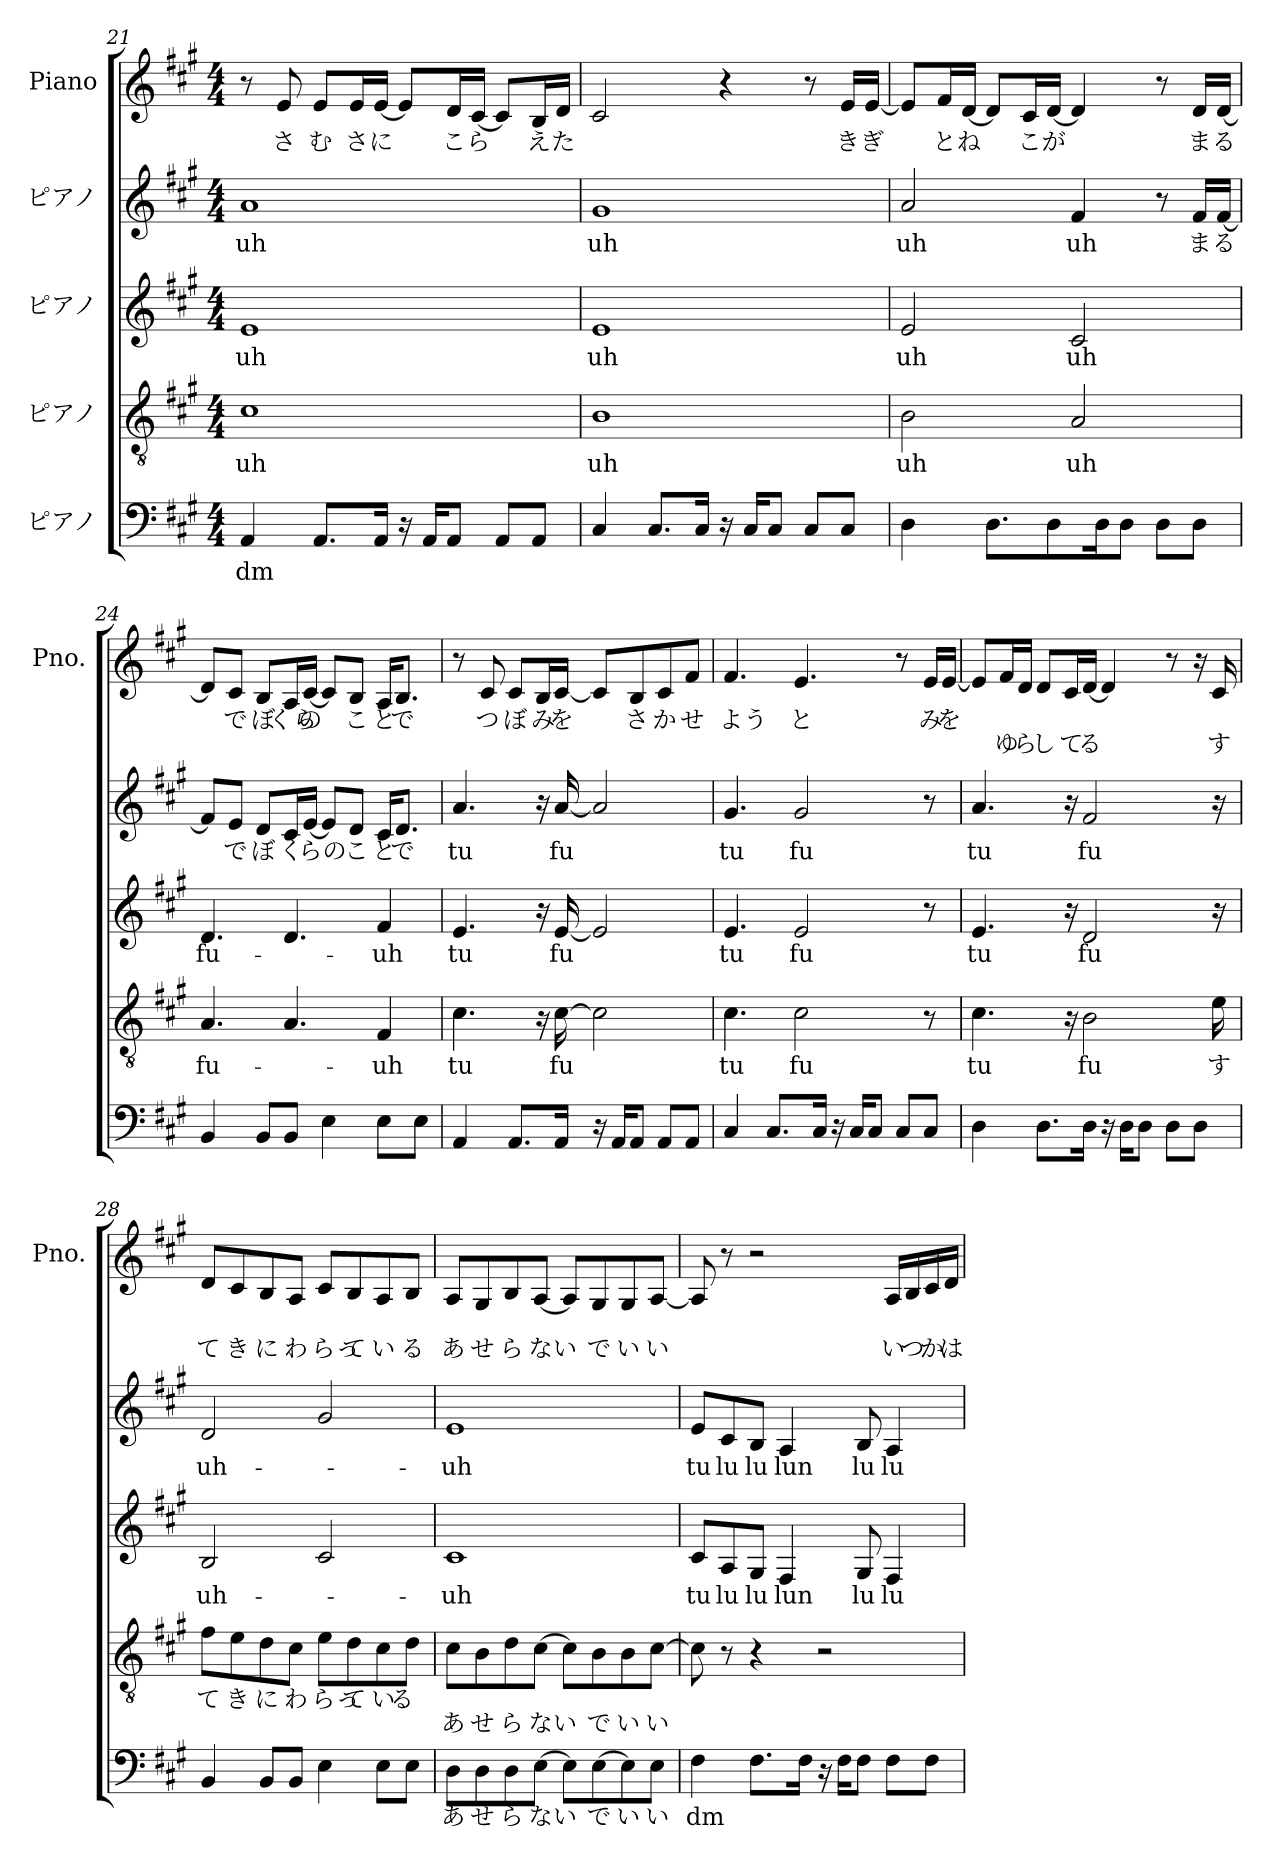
**kern	**text	**kern	**text	**text	**kern	**text	**kern	**text	**kern	**text	**text
*part5	*part5	*part4	*part4	*part4	*part3	*part3	*part2	*part2	*part1	*part1	*part1
*staff5	*staff5	*staff4	*staff4	*staff4	*staff3	*staff3	*staff2	*staff2	*staff1	*staff1	*staff1
*I"ピアノ	*	*I"ピアノ	*	*	*I"ピアノ	*	*I"ピアノ	*	*I"Piano	*	*
*	*	*	*	*	*	*	*	*	*I'Pno.	*	*
*clefF4	*	*clefGv2	*	*	*clefG2	*	*clefG2	*	*clefG2	*	*
*k[f#c#g#]	*	*k[f#c#g#]	*	*	*k[f#c#g#]	*	*k[f#c#g#]	*	*k[f#c#g#]	*	*
*M4/4	*	*M4/4	*	*	*M4/4	*	*M4/4	*	*M4/4	*	*
=21	=21	=21	=21	=21	=21	=21	=21	=21	=21	=21	=21
4AA	dm	1c#	uh	.	1e	uh	1a	uh	8r	.	.
.	.	.	.	.	.	.	.	.	8e	さ	.
8.AAL	.	.	.	.	.	.	.	.	8eL	む	.
.	.	.	.	.	.	.	.	.	16eL	さ	.
16AAJk	.	.	.	.	.	.	.	.	[16eJJ	に	.
16r	.	.	.	.	.	.	.	.	8eL]	.	.
16AAKL	.	.	.	.	.	.	.	.	.	.	.
8AAJ	.	.	.	.	.	.	.	.	16dL	こ	.
.	.	.	.	.	.	.	.	.	[16c#JJ	ら	.
8AAL	.	.	.	.	.	.	.	.	8c#L]	.	.
8AAJ	.	.	.	.	.	.	.	.	16BL	え	.
.	.	.	.	.	.	.	.	.	16dJJ	た	.
=22	=22	=22	=22	=22	=22	=22	=22	=22	=22	=22	=22
4C#	.	1B	uh	.	1e	uh	1g#	uh	2c#	.	.
8.C#L	.	.	.	.	.	.	.	.	.	.	.
16C#Jk	.	.	.	.	.	.	.	.	.	.	.
16r	.	.	.	.	.	.	.	.	4r	.	.
16C#KL	.	.	.	.	.	.	.	.	.	.	.
8C#J	.	.	.	.	.	.	.	.	.	.	.
8C#L	.	.	.	.	.	.	.	.	8r	.	.
8C#J	.	.	.	.	.	.	.	.	16eLL	き	.
.	.	.	.	.	.	.	.	.	[16eJJ	ぎ	.
=23	=23	=23	=23	=23	=23	=23	=23	=23	=23	=23	=23
4D	.	2B	uh	.	2e	uh	2a	uh	8eL]	.	.
.	.	.	.	.	.	.	.	.	16f#L	と	.
.	.	.	.	.	.	.	.	.	[16dJJ	ね	.
8.DL	.	.	.	.	.	.	.	.	8dL]	.	.
.	.	.	.	.	.	.	.	.	16c#L	こ	.
8D	.	.	.	.	.	.	.	.	[16dJJ	が	.
.	.	2A	uh	.	2c#	uh	4f#	uh	4d]	.	.
16DK	.	.	.	.	.	.	.	.	.	.	.
8DJ	.	.	.	.	.	.	.	.	.	.	.
8DL	.	.	.	.	.	.	8r	.	8r	.	.
8DJ	.	.	.	.	.	.	16f#LL	ま	16dLL	ま	.
.	.	.	.	.	.	.	[16f#JJ	る	[16dJJ	る	.
=24	=24	=24	=24	=24	=24	=24	=24	=24	=24	=24	=24
4BB	.	4.A	fu-	.	4.d	fu-	8f#L]	.	8dL]	.	.
.	.	.	.	.	.	.	8eJ	で	8c#J	で	.
8BBL	.	.	.	.	.	.	8dL	ぼ	8BL	ぼ	.
8BBJ	.	4.A	.	.	4.d	.	16c#L	く	16AL	くら	.
.	.	.	.	.	.	.	[16eJJ	らの	[16c#JJ	の	.
4E	.	.	.	.	.	.	8eL]	.	8c#L]	.	.
.	.	.	.	.	.	.	8dJ	こ	8BJ	こ	.
8EL	.	4F#	-uh	.	4f#	-uh	16c#KL	と	16AKL	と	.
.	.	.	.	.	.	.	8.dJ	で	8.BJ	で	.
8EJ	.	.	.	.	.	.	.	.	.	.	.
=25	=25	=25	=25	=25	=25	=25	=25	=25	=25	=25	=25
4AA	.	4.c#	tu	.	4.e	tu	4.a	tu	8r	.	.
.	.	.	.	.	.	.	.	.	8c#	つ	.
8.AAL	.	.	.	.	.	.	.	.	8c#L	ぼ	.
.	.	16r	.	.	16r	.	16r	.	16BL	み	.
16AAJk	.	[16c#	fu	.	[16e	fu	[16a	fu	[16c#JJ	を	.
16r	.	2c#]	.	.	2e]	.	2a]	.	8c#L]	.	.
16AAKL	.	.	.	.	.	.	.	.	.	.	.
8AAJ	.	.	.	.	.	.	.	.	8B	さ	.
8AAL	.	.	.	.	.	.	.	.	8c#	か	.
8AAJ	.	.	.	.	.	.	.	.	8f#J	せ	.
=26	=26	=26	=26	=26	=26	=26	=26	=26	=26	=26	=26
4C#	.	4.c#	tu	.	4.e	tu	4.g#	tu	4.f#	よう	.
8.C#L	.	.	.	.	.	.	.	.	.	.	.
.	.	2c#	fu	.	2e	fu	2g#	fu	4.e	と	.
16C#Jk	.	.	.	.	.	.	.	.	.	.	.
16r	.	.	.	.	.	.	.	.	.	.	.
16C#KL	.	.	.	.	.	.	.	.	.	.	.
8C#J	.	.	.	.	.	.	.	.	.	.	.
8C#L	.	.	.	.	.	.	.	.	8r	.	.
8C#J	.	8r	.	.	8r	.	8r	.	16eLL	み	.
.	.	.	.	.	.	.	.	.	[16eJJ	を	.
=27	=27	=27	=27	=27	=27	=27	=27	=27	=27	=27	=27
4D	.	4.c#	tu	.	4.e	tu	4.a	tu	8eL]	.	.
.	.	.	.	.	.	.	.	.	16f#L	.	ゆ
.	.	.	.	.	.	.	.	.	16dJJ	.	ら
8.DL	.	.	.	.	.	.	.	.	8dL	.	し
.	.	16r	.	.	16r	.	16r	.	16c#L	.	て
16DJk	.	2B	fu	.	2d	fu	2f#	fu	[16dJJ	.	る
16r	.	.	.	.	.	.	.	.	4d]	.	.
16DKL	.	.	.	.	.	.	.	.	.	.	.
8DJ	.	.	.	.	.	.	.	.	.	.	.
8DL	.	.	.	.	.	.	.	.	8r	.	.
8DJ	.	.	.	.	.	.	.	.	16r	.	.
.	.	16e	す	.	16r	.	16r	.	16c#	.	す
=28	=28	=28	=28	=28	=28	=28	=28	=28	=28	=28	=28
4BB	.	8f#L	て	.	2B	uh-	2d	uh-	8dL	.	て
.	.	8e	き	.	.	.	.	.	8c#	.	き
8BBL	.	8d	に	.	.	.	.	.	8B	.	に
8BBJ	.	8c#J	わ	.	.	.	.	.	8AJ	.	わ
4E	.	8eL	らっ	.	2c#	.	2g#	.	8c#L	.	らっ
.	.	8d	て	.	.	.	.	.	8B	.	て
8EL	.	8c#	い	.	.	.	.	.	8A	.	い
8EJ	.	8dJ	る	.	.	.	.	.	8BJ	.	る
=29	=29	=29	=29	=29	=29	=29	=29	=29	=29	=29	=29
8DL	あ	8c#L	.	あ	1c#	-uh	1e	uh	8AL	.	あ
8D	せ	8B	.	せ	.	.	.	.	8G#	.	せ
8D	ら	8d	.	ら	.	.	.	.	8B	.	ら
[8EJ	ない	[8c#J	.	ない	.	.	.	.	[8AJ	.	ない
8EL]	.	8c#L]	.	.	.	.	.	.	8AL]	.	.
[8E	で	8B	.	で	.	.	.	.	8G#	.	で
8E]	い	8B	.	い	.	.	.	.	8G#	.	い
8EJ	い	[8c#J	.	い	.	.	.	.	[8AJ	.	い
=30	=30	=30	=30	=30	=30	=30	=30	=30	=30	=30	=30
4F#	dm	8c#]	.	.	8c#L	tu	8eL	-tu	8A]	.	.
.	.	8r	.	.	8A	lu	8c#	lu	8r	.	.
8.F#L	.	4r	.	.	8G#J	lu	8BJ	lu	2r	.	.
.	.	.	.	.	4F#	lun	4A	lun	.	.	.
16F#Jk	.	.	.	.	.	.	.	.	.	.	.
16r	.	2r	.	.	.	.	.	.	.	.	.
16F#KL	.	.	.	.	.	.	.	.	.	.	.
8F#J	.	.	.	.	8G#	lu	8B	lu	.	.	.
8F#L	.	.	.	.	4F#	lu	4A	lu	16ALL	.	い
.	.	.	.	.	.	.	.	.	16B	.	つ
8F#J	.	.	.	.	.	.	.	.	16c#	.	か
.	.	.	.	.	.	.	.	.	16dJJ	.	は
=	=	=	=	=	=	=	=	=	=	=	=
*-	*-	*-	*-	*-	*-	*-	*-	*-	*-	*-	*-
